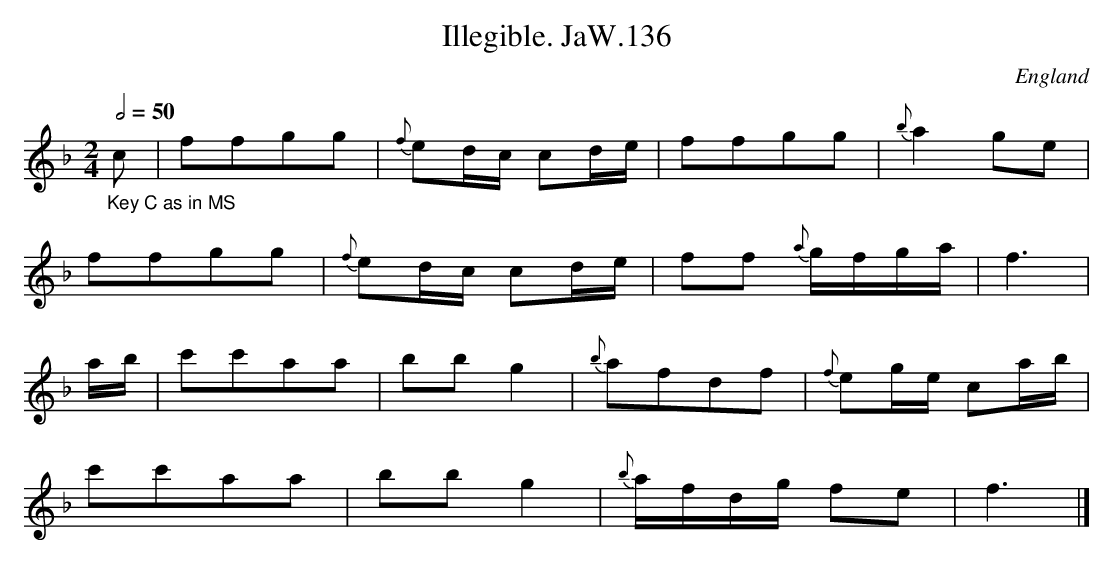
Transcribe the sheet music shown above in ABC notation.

X:1
T:Illegible. JaW.136
M:2/4
L:1/8
Q:1/2=50
O:England
K:F major
"_Key C as in MS"c|ffgg|{f}ed/c/ cd/e/|ffgg|{b}a2ge|!
ffgg|{f}ed/c/ cd/e/|ff {a}g/f/g/a/|f3|!
a/b/|c'c'aa|bbg2|{b}afdf|{f}eg/e/ ca/b/|!
c'c'aa|bbg2|{b}a/f/d/g/ fe|f3|]
